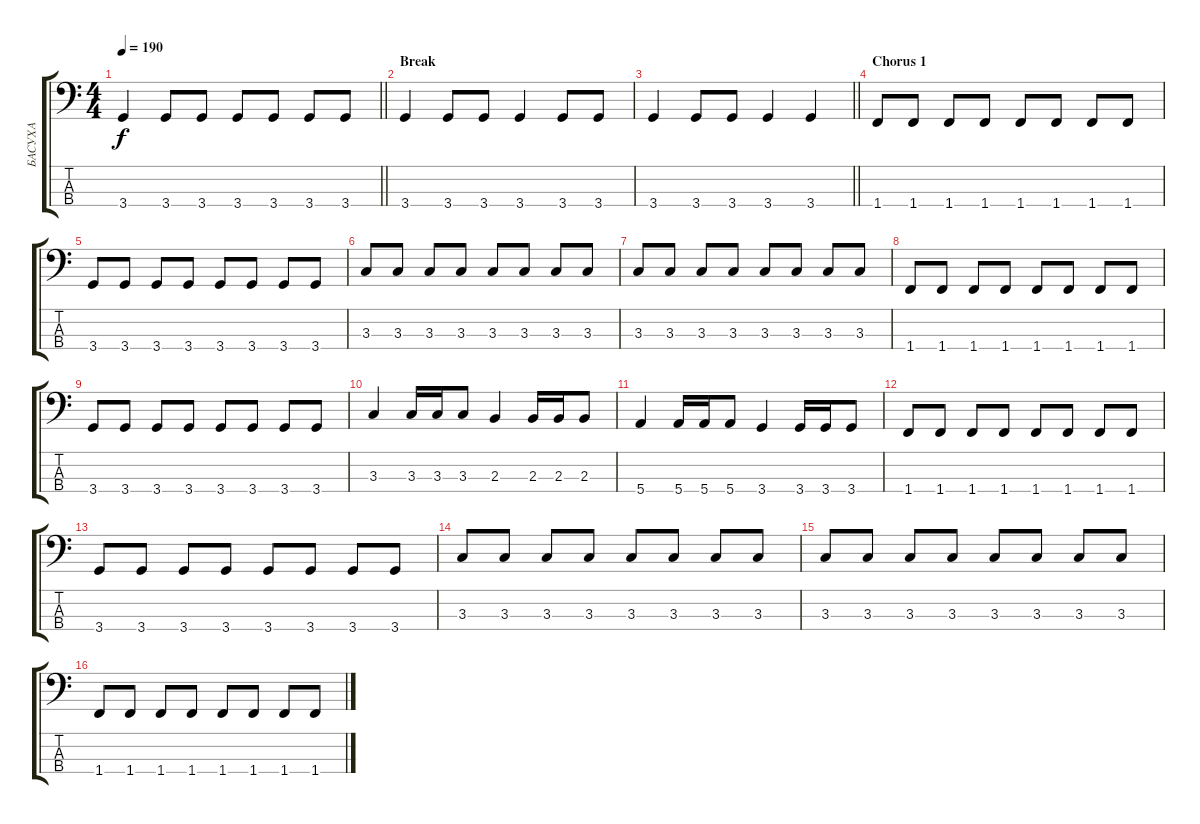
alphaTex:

\track ("БАСУХА" "БАСУХА") {instrument electricbasspick}
\staff {score tabs}
\tuning (G2 D2 A1 E1) {hide}
\ts (4 4)
\tempo 190
\clef f4
\barLineRight lightlight
\ks c
3.4.4{dy f} 3.4.8 3.4.8 3.4.8 3.4.8 3.4.8 3.4.8 |
\section ("" "Break")
3.4.4 3.4.8 3.4.8 3.4.4 3.4.8 3.4.8 |
\barLineRight lightlight
3.4.4 3.4.8 3.4.8 3.4.4 3.4.4 |
\section ("" "Chorus 1")
1.4.8 1.4.8 1.4.8 1.4.8 1.4.8 1.4.8 1.4.8 1.4.8 |
3.4.8 3.4.8 3.4.8 3.4.8 3.4.8 3.4.8 3.4.8 3.4.8 |
3.3.8 3.3.8 3.3.8 3.3.8 3.3.8 3.3.8 3.3.8 3.3.8 |
3.3.8 3.3.8 3.3.8 3.3.8 3.3.8 3.3.8 3.3.8 3.3.8 |
1.4.8 1.4.8 1.4.8 1.4.8 1.4.8 1.4.8 1.4.8 1.4.8 |
3.4.8 3.4.8 3.4.8 3.4.8 3.4.8 3.4.8 3.4.8 3.4.8 |
3.3.4 3.3.16 3.3.16 3.3.8 2.3.4 2.3.16 2.3.16 2.3.8 |
5.4.4 5.4.16 5.4.16 5.4.8 3.4.4 3.4.16 3.4.16 3.4.8 |
1.4.8 1.4.8 1.4.8 1.4.8 1.4.8 1.4.8 1.4.8 1.4.8 |
3.4.8 3.4.8 3.4.8 3.4.8 3.4.8 3.4.8 3.4.8 3.4.8 |
3.3.8 3.3.8 3.3.8 3.3.8 3.3.8 3.3.8 3.3.8 3.3.8 |
3.3.8 3.3.8 3.3.8 3.3.8 3.3.8 3.3.8 3.3.8 3.3.8 |
1.4.8 1.4.8 1.4.8 1.4.8 1.4.8 1.4.8 1.4.8 1.4.8
